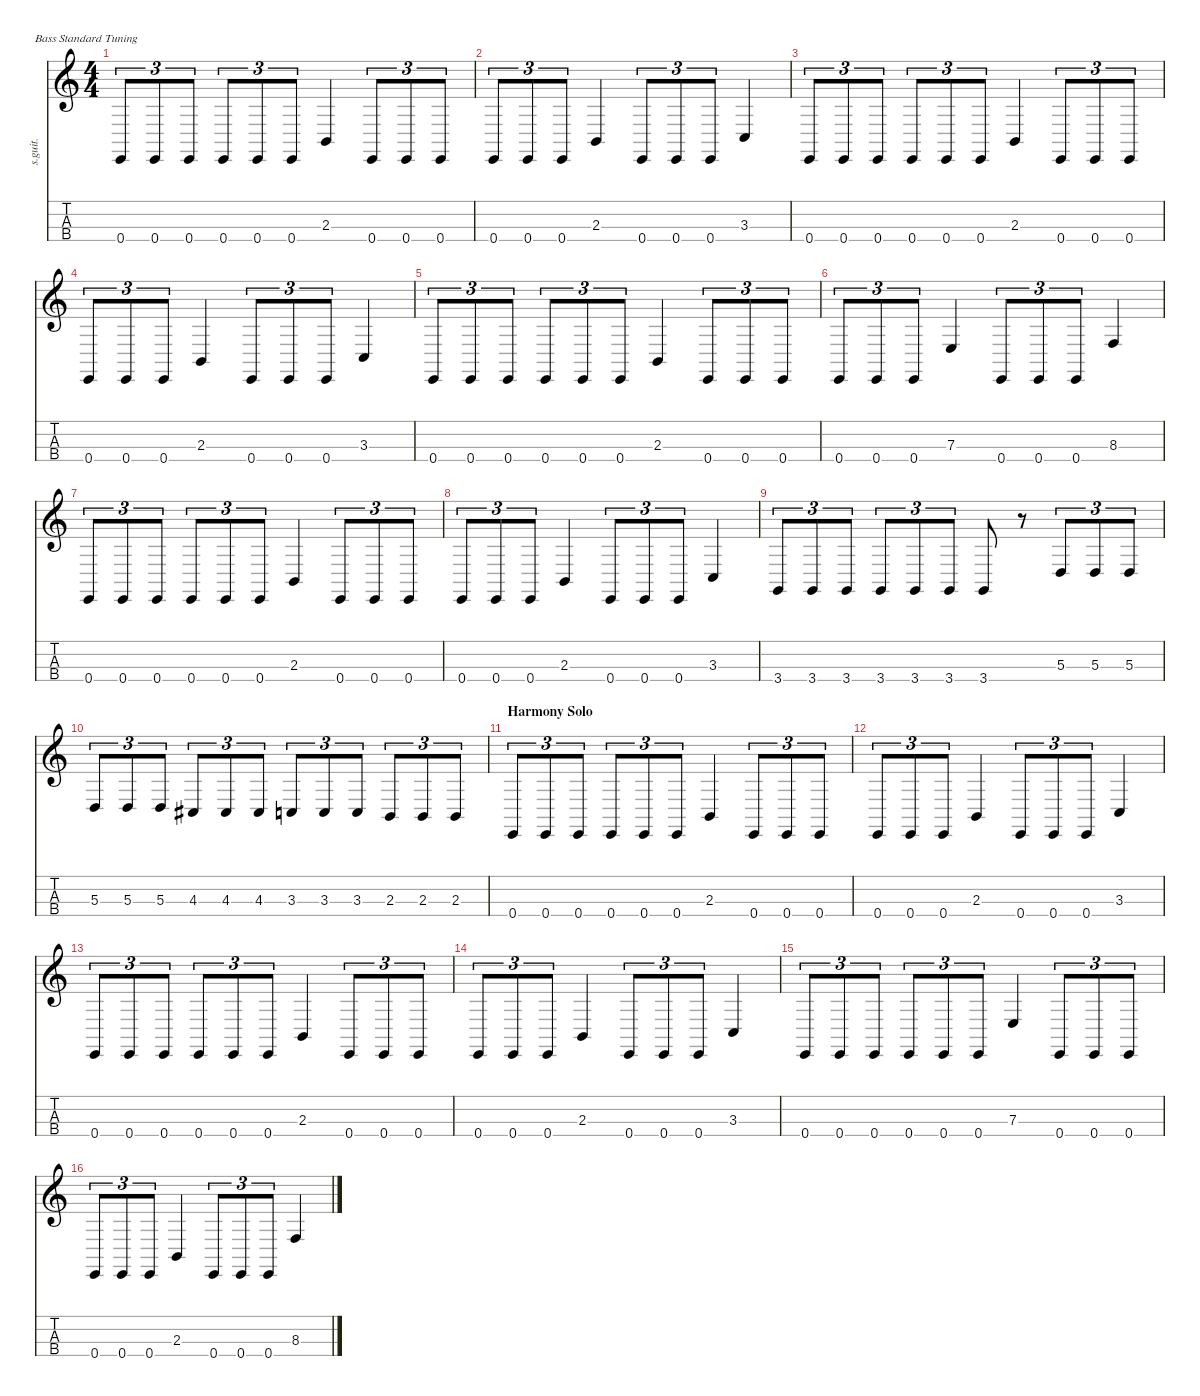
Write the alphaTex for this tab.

\defaultSystemsLayout 4
\hideDynamics
\bracketExtendMode nobrackets
\track ("Jason Newsted - Bass" "s.guit.") {instrument electricbasspick}
\staff {score tabs}
\tuning (G2 D2 A1 E1)
\ts (4 4)
\tempo (220 hide)
\clef g2
\ks c
0.4.8{tu (3 2) lyrics (0 "") lyrics (1 "") lyrics (2 "") lyrics (3 "") lyrics (4 "") dy ff} 0.4.8{tu (3 2) lyrics (0 "") lyrics (1 "") lyrics (2 "") lyrics (3 "") lyrics (4 "")} 0.4.8{tu (3 2) lyrics (0 "") lyrics (1 "") lyrics (2 "") lyrics (3 "") lyrics (4 "")} 0.4.8{tu (3 2) lyrics (0 "") lyrics (1 "") lyrics (2 "") lyrics (3 "") lyrics (4 "")} 0.4.8{tu (3 2) lyrics (0 "") lyrics (1 "") lyrics (2 "") lyrics (3 "") lyrics (4 "")} 0.4.8{tu (3 2) lyrics (0 "") lyrics (1 "") lyrics (2 "") lyrics (3 "") lyrics (4 "")} 2.3.4{lyrics (0 "") lyrics (1 "") lyrics (2 "") lyrics (3 "") lyrics (4 "")} 0.4.8{tu (3 2) lyrics (0 "") lyrics (1 "") lyrics (2 "") lyrics (3 "") lyrics (4 "")} 0.4.8{tu (3 2) lyrics (0 "") lyrics (1 "") lyrics (2 "") lyrics (3 "") lyrics (4 "")} 0.4.8{tu (3 2) lyrics (0 "") lyrics (1 "") lyrics (2 "") lyrics (3 "") lyrics (4 "")} |
0.4.8{tu (3 2) lyrics (0 "") lyrics (1 "") lyrics (2 "") lyrics (3 "") lyrics (4 "")} 0.4.8{tu (3 2) lyrics (0 "") lyrics (1 "") lyrics (2 "") lyrics (3 "") lyrics (4 "")} 0.4.8{tu (3 2) lyrics (0 "") lyrics (1 "") lyrics (2 "") lyrics (3 "") lyrics (4 "")} 2.3.4{lyrics (0 "") lyrics (1 "") lyrics (2 "") lyrics (3 "") lyrics (4 "")} 0.4.8{tu (3 2) lyrics (0 "") lyrics (1 "") lyrics (2 "") lyrics (3 "") lyrics (4 "")} 0.4.8{tu (3 2) lyrics (0 "") lyrics (1 "") lyrics (2 "") lyrics (3 "") lyrics (4 "")} 0.4.8{tu (3 2) lyrics (0 "") lyrics (1 "") lyrics (2 "") lyrics (3 "") lyrics (4 "")} 3.3.4{lyrics (0 "") lyrics (1 "") lyrics (2 "") lyrics (3 "") lyrics (4 "")} |
0.4.8{tu (3 2) lyrics (0 "") lyrics (1 "") lyrics (2 "") lyrics (3 "") lyrics (4 "")} 0.4.8{tu (3 2) lyrics (0 "") lyrics (1 "") lyrics (2 "") lyrics (3 "") lyrics (4 "")} 0.4.8{tu (3 2) lyrics (0 "") lyrics (1 "") lyrics (2 "") lyrics (3 "") lyrics (4 "")} 0.4.8{tu (3 2) lyrics (0 "") lyrics (1 "") lyrics (2 "") lyrics (3 "") lyrics (4 "")} 0.4.8{tu (3 2) lyrics (0 "") lyrics (1 "") lyrics (2 "") lyrics (3 "") lyrics (4 "")} 0.4.8{tu (3 2) lyrics (0 "") lyrics (1 "") lyrics (2 "") lyrics (3 "") lyrics (4 "")} 2.3.4{lyrics (0 "") lyrics (1 "") lyrics (2 "") lyrics (3 "") lyrics (4 "")} 0.4.8{tu (3 2) lyrics (0 "") lyrics (1 "") lyrics (2 "") lyrics (3 "") lyrics (4 "")} 0.4.8{tu (3 2) lyrics (0 "") lyrics (1 "") lyrics (2 "") lyrics (3 "") lyrics (4 "")} 0.4.8{tu (3 2) lyrics (0 "") lyrics (1 "") lyrics (2 "") lyrics (3 "") lyrics (4 "")} |
0.4.8{tu (3 2) lyrics (0 "") lyrics (1 "") lyrics (2 "") lyrics (3 "") lyrics (4 "")} 0.4.8{tu (3 2) lyrics (0 "") lyrics (1 "") lyrics (2 "") lyrics (3 "") lyrics (4 "")} 0.4.8{tu (3 2) lyrics (0 "") lyrics (1 "") lyrics (2 "") lyrics (3 "") lyrics (4 "")} 2.3.4{lyrics (0 "") lyrics (1 "") lyrics (2 "") lyrics (3 "") lyrics (4 "")} 0.4.8{tu (3 2) lyrics (0 "") lyrics (1 "") lyrics (2 "") lyrics (3 "") lyrics (4 "")} 0.4.8{tu (3 2) lyrics (0 "") lyrics (1 "") lyrics (2 "") lyrics (3 "") lyrics (4 "")} 0.4.8{tu (3 2) lyrics (0 "") lyrics (1 "") lyrics (2 "") lyrics (3 "") lyrics (4 "")} 3.3.4{lyrics (0 "") lyrics (1 "") lyrics (2 "") lyrics (3 "") lyrics (4 "")} |
0.4.8{tu (3 2) lyrics (0 "") lyrics (1 "") lyrics (2 "") lyrics (3 "") lyrics (4 "")} 0.4.8{tu (3 2) lyrics (0 "") lyrics (1 "") lyrics (2 "") lyrics (3 "") lyrics (4 "")} 0.4.8{tu (3 2) lyrics (0 "") lyrics (1 "") lyrics (2 "") lyrics (3 "") lyrics (4 "")} 0.4.8{tu (3 2) lyrics (0 "") lyrics (1 "") lyrics (2 "") lyrics (3 "") lyrics (4 "")} 0.4.8{tu (3 2) lyrics (0 "") lyrics (1 "") lyrics (2 "") lyrics (3 "") lyrics (4 "")} 0.4.8{tu (3 2) lyrics (0 "") lyrics (1 "") lyrics (2 "") lyrics (3 "") lyrics (4 "")} 2.3.4{lyrics (0 "") lyrics (1 "") lyrics (2 "") lyrics (3 "") lyrics (4 "")} 0.4.8{tu (3 2) lyrics (0 "") lyrics (1 "") lyrics (2 "") lyrics (3 "") lyrics (4 "")} 0.4.8{tu (3 2) lyrics (0 "") lyrics (1 "") lyrics (2 "") lyrics (3 "") lyrics (4 "")} 0.4.8{tu (3 2) lyrics (0 "") lyrics (1 "") lyrics (2 "") lyrics (3 "") lyrics (4 "")} |
0.4.8{tu (3 2) lyrics (0 "") lyrics (1 "") lyrics (2 "") lyrics (3 "") lyrics (4 "")} 0.4.8{tu (3 2) lyrics (0 "") lyrics (1 "") lyrics (2 "") lyrics (3 "") lyrics (4 "")} 0.4.8{tu (3 2) lyrics (0 "") lyrics (1 "") lyrics (2 "") lyrics (3 "") lyrics (4 "")} 7.3.4{lyrics (0 "") lyrics (1 "") lyrics (2 "") lyrics (3 "") lyrics (4 "")} 0.4.8{tu (3 2) lyrics (0 "") lyrics (1 "") lyrics (2 "") lyrics (3 "") lyrics (4 "")} 0.4.8{tu (3 2) lyrics (0 "") lyrics (1 "") lyrics (2 "") lyrics (3 "") lyrics (4 "")} 0.4.8{tu (3 2) lyrics (0 "") lyrics (1 "") lyrics (2 "") lyrics (3 "") lyrics (4 "")} 8.3.4{lyrics (0 "") lyrics (1 "") lyrics (2 "") lyrics (3 "") lyrics (4 "")} |
0.4.8{tu (3 2) lyrics (0 "") lyrics (1 "") lyrics (2 "") lyrics (3 "") lyrics (4 "")} 0.4.8{tu (3 2) lyrics (0 "") lyrics (1 "") lyrics (2 "") lyrics (3 "") lyrics (4 "")} 0.4.8{tu (3 2) lyrics (0 "") lyrics (1 "") lyrics (2 "") lyrics (3 "") lyrics (4 "")} 0.4.8{tu (3 2) lyrics (0 "") lyrics (1 "") lyrics (2 "") lyrics (3 "") lyrics (4 "")} 0.4.8{tu (3 2) lyrics (0 "") lyrics (1 "") lyrics (2 "") lyrics (3 "") lyrics (4 "")} 0.4.8{tu (3 2) lyrics (0 "") lyrics (1 "") lyrics (2 "") lyrics (3 "") lyrics (4 "")} 2.3.4{lyrics (0 "") lyrics (1 "") lyrics (2 "") lyrics (3 "") lyrics (4 "")} 0.4.8{tu (3 2) lyrics (0 "") lyrics (1 "") lyrics (2 "") lyrics (3 "") lyrics (4 "")} 0.4.8{tu (3 2) lyrics (0 "") lyrics (1 "") lyrics (2 "") lyrics (3 "") lyrics (4 "")} 0.4.8{tu (3 2) lyrics (0 "") lyrics (1 "") lyrics (2 "") lyrics (3 "") lyrics (4 "")} |
0.4.8{tu (3 2) lyrics (0 "") lyrics (1 "") lyrics (2 "") lyrics (3 "") lyrics (4 "")} 0.4.8{tu (3 2) lyrics (0 "") lyrics (1 "") lyrics (2 "") lyrics (3 "") lyrics (4 "")} 0.4.8{tu (3 2) lyrics (0 "") lyrics (1 "") lyrics (2 "") lyrics (3 "") lyrics (4 "")} 2.3.4{lyrics (0 "") lyrics (1 "") lyrics (2 "") lyrics (3 "") lyrics (4 "")} 0.4.8{tu (3 2) lyrics (0 "") lyrics (1 "") lyrics (2 "") lyrics (3 "") lyrics (4 "")} 0.4.8{tu (3 2) lyrics (0 "") lyrics (1 "") lyrics (2 "") lyrics (3 "") lyrics (4 "")} 0.4.8{tu (3 2) lyrics (0 "") lyrics (1 "") lyrics (2 "") lyrics (3 "") lyrics (4 "")} 3.3.4{lyrics (0 "") lyrics (1 "") lyrics (2 "") lyrics (3 "") lyrics (4 "")} |
3.4.8{tu (3 2) lyrics (0 "") lyrics (1 "") lyrics (2 "") lyrics (3 "") lyrics (4 "")} 3.4.8{tu (3 2) lyrics (0 "") lyrics (1 "") lyrics (2 "") lyrics (3 "") lyrics (4 "")} 3.4.8{tu (3 2) lyrics (0 "") lyrics (1 "") lyrics (2 "") lyrics (3 "") lyrics (4 "")} 3.4.8{tu (3 2) lyrics (0 "") lyrics (1 "") lyrics (2 "") lyrics (3 "") lyrics (4 "")} 3.4.8{tu (3 2) lyrics (0 "") lyrics (1 "") lyrics (2 "") lyrics (3 "") lyrics (4 "")} 3.4.8{tu (3 2) lyrics (0 "") lyrics (1 "") lyrics (2 "") lyrics (3 "") lyrics (4 "")} 3.4.8{lyrics (0 "") lyrics (1 "") lyrics (2 "") lyrics (3 "") lyrics (4 "")} r.8 5.3.8{tu (3 2) lyrics (0 "") lyrics (1 "") lyrics (2 "") lyrics (3 "") lyrics (4 "")} 5.3.8{tu (3 2) lyrics (0 "") lyrics (1 "") lyrics (2 "") lyrics (3 "") lyrics (4 "")} 5.3.8{tu (3 2) lyrics (0 "") lyrics (1 "") lyrics (2 "") lyrics (3 "") lyrics (4 "")} |
5.3.8{tu (3 2) lyrics (0 "") lyrics (1 "") lyrics (2 "") lyrics (3 "") lyrics (4 "")} 5.3.8{tu (3 2) lyrics (0 "") lyrics (1 "") lyrics (2 "") lyrics (3 "") lyrics (4 "")} 5.3.8{tu (3 2) lyrics (0 "") lyrics (1 "") lyrics (2 "") lyrics (3 "") lyrics (4 "")} 4.3{acc #}.8{tu (3 2) lyrics (0 "") lyrics (1 "") lyrics (2 "") lyrics (3 "") lyrics (4 "")} 4.3{acc #}.8{tu (3 2) lyrics (0 "") lyrics (1 "") lyrics (2 "") lyrics (3 "") lyrics (4 "")} 4.3{acc #}.8{tu (3 2) lyrics (0 "") lyrics (1 "") lyrics (2 "") lyrics (3 "") lyrics (4 "")} 3.3.8{tu (3 2) lyrics (0 "") lyrics (1 "") lyrics (2 "") lyrics (3 "") lyrics (4 "")} 3.3.8{tu (3 2) lyrics (0 "") lyrics (1 "") lyrics (2 "") lyrics (3 "") lyrics (4 "")} 3.3.8{tu (3 2) lyrics (0 "") lyrics (1 "") lyrics (2 "") lyrics (3 "") lyrics (4 "")} 2.3.8{tu (3 2) lyrics (0 "") lyrics (1 "") lyrics (2 "") lyrics (3 "") lyrics (4 "")} 2.3.8{tu (3 2) lyrics (0 "") lyrics (1 "") lyrics (2 "") lyrics (3 "") lyrics (4 "")} 2.3.8{tu (3 2) lyrics (0 "") lyrics (1 "") lyrics (2 "") lyrics (3 "") lyrics (4 "")} |
\section ("" "Harmony Solo")
0.4.8{tu (3 2) lyrics (0 "") lyrics (1 "") lyrics (2 "") lyrics (3 "") lyrics (4 "")} 0.4.8{tu (3 2) lyrics (0 "") lyrics (1 "") lyrics (2 "") lyrics (3 "") lyrics (4 "")} 0.4.8{tu (3 2) lyrics (0 "") lyrics (1 "") lyrics (2 "") lyrics (3 "") lyrics (4 "")} 0.4.8{tu (3 2) lyrics (0 "") lyrics (1 "") lyrics (2 "") lyrics (3 "") lyrics (4 "")} 0.4.8{tu (3 2) lyrics (0 "") lyrics (1 "") lyrics (2 "") lyrics (3 "") lyrics (4 "")} 0.4.8{tu (3 2) lyrics (0 "") lyrics (1 "") lyrics (2 "") lyrics (3 "") lyrics (4 "")} 2.3.4{lyrics (0 "") lyrics (1 "") lyrics (2 "") lyrics (3 "") lyrics (4 "")} 0.4.8{tu (3 2) lyrics (0 "") lyrics (1 "") lyrics (2 "") lyrics (3 "") lyrics (4 "")} 0.4.8{tu (3 2) lyrics (0 "") lyrics (1 "") lyrics (2 "") lyrics (3 "") lyrics (4 "")} 0.4.8{tu (3 2) lyrics (0 "") lyrics (1 "") lyrics (2 "") lyrics (3 "") lyrics (4 "")} |
0.4.8{tu (3 2) lyrics (0 "") lyrics (1 "") lyrics (2 "") lyrics (3 "") lyrics (4 "")} 0.4.8{tu (3 2) lyrics (0 "") lyrics (1 "") lyrics (2 "") lyrics (3 "") lyrics (4 "")} 0.4.8{tu (3 2) lyrics (0 "") lyrics (1 "") lyrics (2 "") lyrics (3 "") lyrics (4 "")} 2.3.4{lyrics (0 "") lyrics (1 "") lyrics (2 "") lyrics (3 "") lyrics (4 "")} 0.4.8{tu (3 2) lyrics (0 "") lyrics (1 "") lyrics (2 "") lyrics (3 "") lyrics (4 "")} 0.4.8{tu (3 2) lyrics (0 "") lyrics (1 "") lyrics (2 "") lyrics (3 "") lyrics (4 "")} 0.4.8{tu (3 2) lyrics (0 "") lyrics (1 "") lyrics (2 "") lyrics (3 "") lyrics (4 "")} 3.3.4{lyrics (0 "") lyrics (1 "") lyrics (2 "") lyrics (3 "") lyrics (4 "")} |
0.4.8{tu (3 2) lyrics (0 "") lyrics (1 "") lyrics (2 "") lyrics (3 "") lyrics (4 "")} 0.4.8{tu (3 2) lyrics (0 "") lyrics (1 "") lyrics (2 "") lyrics (3 "") lyrics (4 "")} 0.4.8{tu (3 2) lyrics (0 "") lyrics (1 "") lyrics (2 "") lyrics (3 "") lyrics (4 "")} 0.4.8{tu (3 2) lyrics (0 "") lyrics (1 "") lyrics (2 "") lyrics (3 "") lyrics (4 "")} 0.4.8{tu (3 2) lyrics (0 "") lyrics (1 "") lyrics (2 "") lyrics (3 "") lyrics (4 "")} 0.4.8{tu (3 2) lyrics (0 "") lyrics (1 "") lyrics (2 "") lyrics (3 "") lyrics (4 "")} 2.3.4{lyrics (0 "") lyrics (1 "") lyrics (2 "") lyrics (3 "") lyrics (4 "")} 0.4.8{tu (3 2) lyrics (0 "") lyrics (1 "") lyrics (2 "") lyrics (3 "") lyrics (4 "")} 0.4.8{tu (3 2) lyrics (0 "") lyrics (1 "") lyrics (2 "") lyrics (3 "") lyrics (4 "")} 0.4.8{tu (3 2) lyrics (0 "") lyrics (1 "") lyrics (2 "") lyrics (3 "") lyrics (4 "")} |
0.4.8{tu (3 2) lyrics (0 "") lyrics (1 "") lyrics (2 "") lyrics (3 "") lyrics (4 "")} 0.4.8{tu (3 2) lyrics (0 "") lyrics (1 "") lyrics (2 "") lyrics (3 "") lyrics (4 "")} 0.4.8{tu (3 2) lyrics (0 "") lyrics (1 "") lyrics (2 "") lyrics (3 "") lyrics (4 "")} 2.3.4{lyrics (0 "") lyrics (1 "") lyrics (2 "") lyrics (3 "") lyrics (4 "")} 0.4.8{tu (3 2) lyrics (0 "") lyrics (1 "") lyrics (2 "") lyrics (3 "") lyrics (4 "")} 0.4.8{tu (3 2) lyrics (0 "") lyrics (1 "") lyrics (2 "") lyrics (3 "") lyrics (4 "")} 0.4.8{tu (3 2) lyrics (0 "") lyrics (1 "") lyrics (2 "") lyrics (3 "") lyrics (4 "")} 3.3.4{lyrics (0 "") lyrics (1 "") lyrics (2 "") lyrics (3 "") lyrics (4 "")} |
0.4.8{tu (3 2) lyrics (0 "") lyrics (1 "") lyrics (2 "") lyrics (3 "") lyrics (4 "")} 0.4.8{tu (3 2) lyrics (0 "") lyrics (1 "") lyrics (2 "") lyrics (3 "") lyrics (4 "")} 0.4.8{tu (3 2) lyrics (0 "") lyrics (1 "") lyrics (2 "") lyrics (3 "") lyrics (4 "")} 0.4.8{tu (3 2) lyrics (0 "") lyrics (1 "") lyrics (2 "") lyrics (3 "") lyrics (4 "")} 0.4.8{tu (3 2) lyrics (0 "") lyrics (1 "") lyrics (2 "") lyrics (3 "") lyrics (4 "")} 0.4.8{tu (3 2) lyrics (0 "") lyrics (1 "") lyrics (2 "") lyrics (3 "") lyrics (4 "")} 7.3.4{lyrics (0 "") lyrics (1 "") lyrics (2 "") lyrics (3 "") lyrics (4 "")} 0.4.8{tu (3 2) lyrics (0 "") lyrics (1 "") lyrics (2 "") lyrics (3 "") lyrics (4 "")} 0.4.8{tu (3 2) lyrics (0 "") lyrics (1 "") lyrics (2 "") lyrics (3 "") lyrics (4 "")} 0.4.8{tu (3 2) lyrics (0 "") lyrics (1 "") lyrics (2 "") lyrics (3 "") lyrics (4 "")} |
0.4.8{tu (3 2) lyrics (0 "") lyrics (1 "") lyrics (2 "") lyrics (3 "") lyrics (4 "")} 0.4.8{tu (3 2) lyrics (0 "") lyrics (1 "") lyrics (2 "") lyrics (3 "") lyrics (4 "")} 0.4.8{tu (3 2) lyrics (0 "") lyrics (1 "") lyrics (2 "") lyrics (3 "") lyrics (4 "")} 2.3.4{lyrics (0 "") lyrics (1 "") lyrics (2 "") lyrics (3 "") lyrics (4 "")} 0.4.8{tu (3 2) lyrics (0 "") lyrics (1 "") lyrics (2 "") lyrics (3 "") lyrics (4 "")} 0.4.8{tu (3 2) lyrics (0 "") lyrics (1 "") lyrics (2 "") lyrics (3 "") lyrics (4 "")} 0.4.8{tu (3 2) lyrics (0 "") lyrics (1 "") lyrics (2 "") lyrics (3 "") lyrics (4 "")} 8.3.4{lyrics (0 "") lyrics (1 "") lyrics (2 "") lyrics (3 "") lyrics (4 "")}
